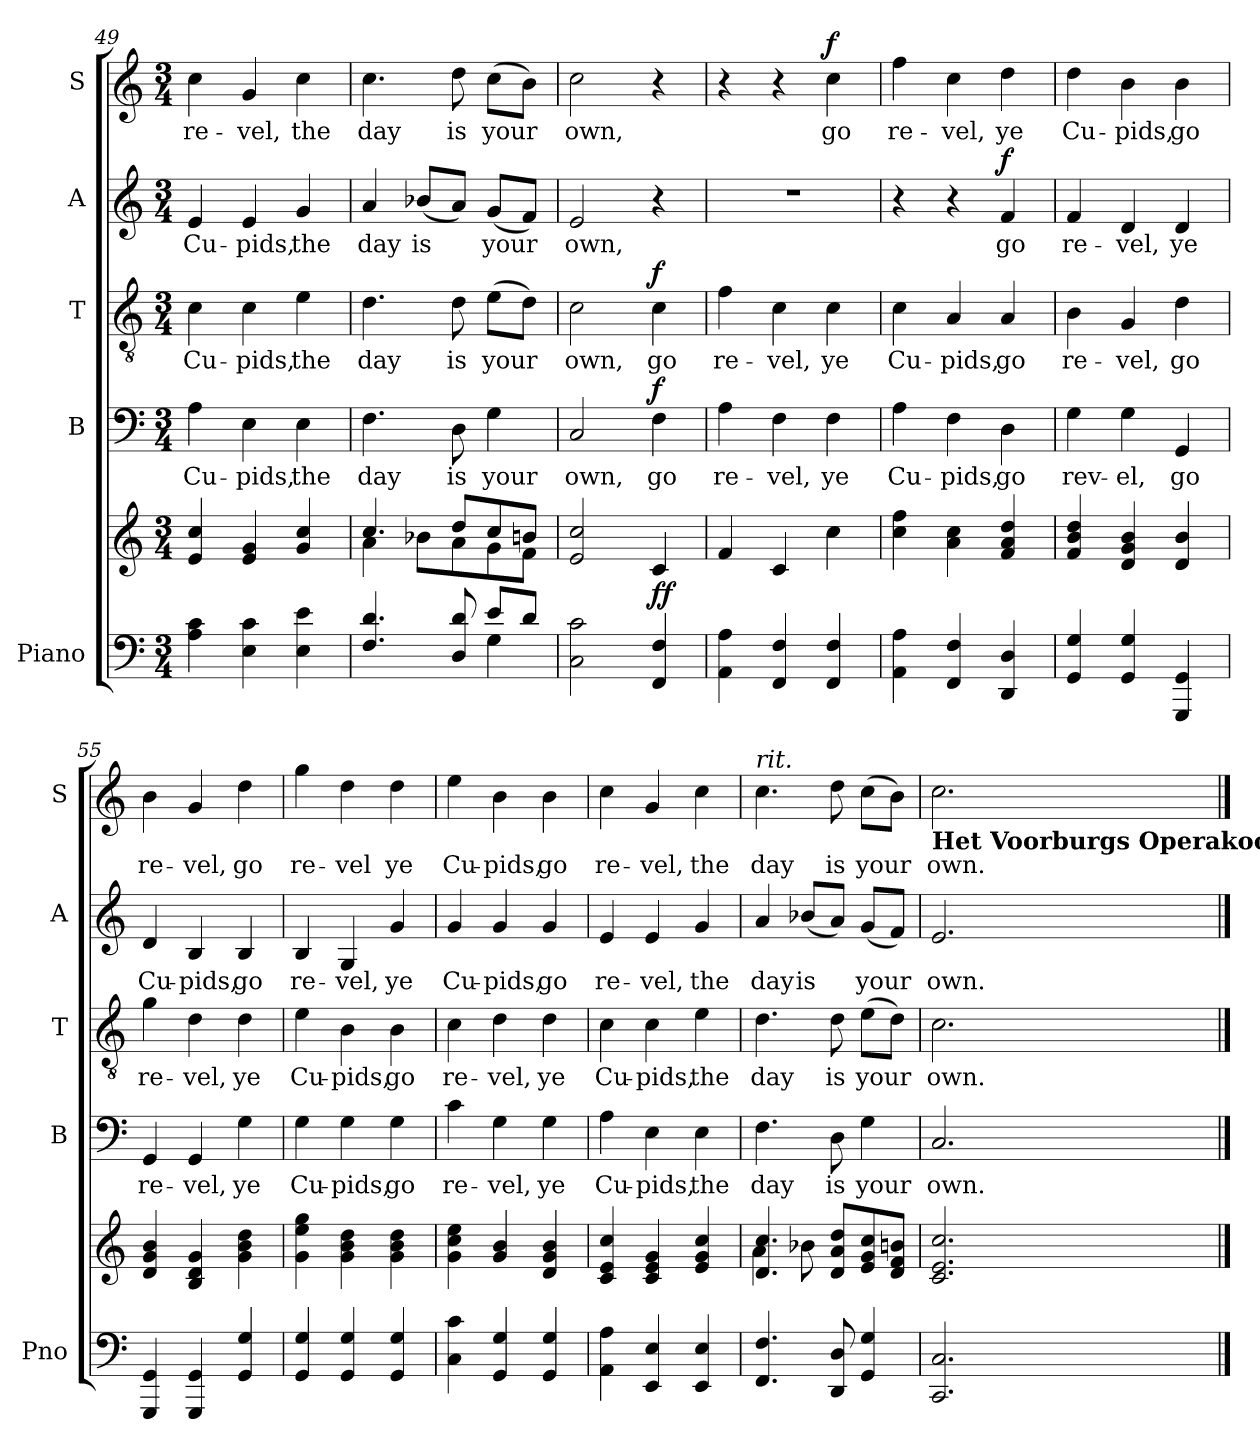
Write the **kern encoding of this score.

**kern	**kern	**dynam	**kern	**text	**dynam	**kern	**text	**dynam	**kern	**text	**dynam	**kern	**text	**dynam
*part5	*part5	*part5	*part4	*part4	*part4	*part3	*part3	*part3	*part2	*part2	*part2	*part1	*part1	*part1
*staff6	*staff5	*staff5/6	*staff4	*staff4	*staff4	*staff3	*staff3	*staff3	*staff2	*staff2	*staff2	*staff1	*staff1	*staff1
*I"Piano	*	*	*I"B	*	*	*I"T	*	*	*I"A	*	*	*I"S	*	*
*I'Pno	*	*	*I'B	*	*	*I'T	*	*	*I'A	*	*	*I'S	*	*
*clefF4	*clefG2	*	*clefF4	*	*	*clefGv2	*	*	*clefG2	*	*	*clefG2	*	*
*k[]	*k[]	*	*k[]	*	*	*k[]	*	*	*k[]	*	*	*k[]	*	*
*M3/4	*M3/4	*	*M3/4	*	*	*M3/4	*	*	*M3/4	*	*	*M3/4	*	*
=49	=49	=49	=49	=49	=49	=49	=49	=49	=49	=49	=49	=49	=49	=49
!	!	!	!	!LO:LY:b	!	!	!LO:LY:b	!	!	!LO:LY:b	!	!	!LO:LY:b	!
4A\ 4c\	4e/ 4cc/	.	4A\	Cu-	.	4c\	Cu-	.	4e/	Cu-	.	4cc\	re-	.
!	!	!	!	!LO:LY:b	!	!	!LO:LY:b	!	!	!LO:LY:b	!	!	!LO:LY:b	!
4E\ 4c\	4e/ 4g/	.	4E\	-pids,	.	4c\	-pids,	.	4e/	-pids,	.	4g/	-vel,	.
!	!	!	!	!LO:LY:b	!	!	!LO:LY:b	!	!	!LO:LY:b	!	!	!LO:LY:b	!
4E\ 4e\	4g/ 4cc/	.	4E\	the	.	4e\	the	.	4g/	the	.	4cc\	the	.
=50	=50	=50	=50	=50	=50	=50	=50	=50	=50	=50	=50	=50	=50	=50
*^	*^	*	*	*	*	*	*	*	*	*	*	*	*	*
!	!	!	!	!	!	!LO:LY:b	!	!	!LO:LY:b	!	!	!LO:LY:b	!	!	!LO:LY:b	!
4.F/ 4.d/	2ryy	4.cc/	4a\	.	4.F\	day	.	4.d\	day	.	4a/	day	.	4.cc\	day	.
!	!	!	!	!	!	!	!	!	!	!	!	!LO:LY:b	!	!	!	!
.	.	.	8b-X\L	.	.	.	.	.	.	.	(<8b-X/L	is	.	.	.	.
!	!	!	!	!	!	!LO:LY:b	!	!	!LO:LY:b	!	!	!	!	!	!LO:LY:b	!
8D/ 8d/	.	8dd/L	8a\	.	8D\	is	.	8d\	is	.	8a/J)	.	.	8dd\	is	.
!	!	!	!	!	!	!LO:LY:b	!	!	!LO:LY:b	!	!	!LO:LY:b	!	!	!LO:LY:b	!
8e/L	4G\	8cc/	8g\	.	4G\	your	.	(>8e\L	your	.	(<8g/L	your	.	(>8cc\L	your	.
8d/J	.	8bn/J	8f\J	.	.	.	.	8d\J)	.	.	8f/J)	.	.	8b\J)	.	.
*v	*v	*	*	*	*	*	*	*	*	*	*	*	*	*	*	*
=51	=51	=51	=51	=51	=51	=51	=51	=51	=51	=51	=51	=51	=51	=51	=51
!	!	!	!	!	!LO:LY:b	!	!	!LO:LY:b	!	!	!LO:LY:b	!	!	!LO:LY:b	!
*	*v	*v	*	*	*	*	*	*	*	*	*	*	*	*	*
2C\ 2c\	2e/ 2cc/	.	2C/	own,	.	2c\	own,	.	2e/	own,	.	2cc\	own,	.
!	!	!LO:DY:a=2	!	!LO:LY:b	!	!	!LO:LY:b	!	!	!	!	!	!	!
!	!	!LO:DY:n=1:a	!	!	!LO:DY:a	!	!	!LO:DY:a	!	!	!	!	!	!
4FF/ 4F/	4c/	f f	4F\	go	f	4c\	go	f	4r	.	.	4r	.	.
=52	=52	=52	=52	=52	=52	=52	=52	=52	=52	=52	=52	=52	=52	=52
!	!	!	!	!LO:LY:b	!	!	!LO:LY:b	!	!	!	!	!	!	!
4AA\ 4A\	4f/	.	4A\	re-	.	4f\	re-	.	2.r	.	.	4r	.	.
!	!	!	!	!LO:LY:b	!	!	!LO:LY:b	!	!	!	!	!	!	!
4FF/ 4F/	4c/	.	4F\	-vel,	.	4c\	-vel,	.	.	.	.	4r	.	.
!	!	!	!	!LO:LY:b	!	!	!LO:LY:b	!	!	!	!	!	!LO:LY:b	!LO:DY:a
4FF/ 4F/	4cc\	.	4F\	ye	.	4c\	ye	.	.	.	.	4cc\	go	f
=53	=53	=53	=53	=53	=53	=53	=53	=53	=53	=53	=53	=53	=53	=53
!	!	!	!	!LO:LY:b	!	!	!LO:LY:b	!	!	!	!	!	!LO:LY:b	!
4AA\ 4A\	4cc\ 4ff\	.	4A\	Cu-	.	4c\	Cu-	.	4r	.	.	4ff\	re-	.
!	!	!	!	!LO:LY:b	!	!	!LO:LY:b	!	!	!	!	!	!LO:LY:b	!
4FF/ 4F/	4a\ 4cc\	.	4F\	-pids,	.	4A/	-pids,	.	4r	.	.	4cc\	-vel,	.
!	!	!	!	!LO:LY:b	!	!	!LO:LY:b	!	!	!LO:LY:b	!LO:DY:a	!	!LO:LY:b	!
4DD/ 4D/	4f/ 4a/ 4dd/	.	4D\	go	.	4A/	go	.	4f/	go	f	4dd\	ye	.
!!LO:PB:g=z
=54	=54	=54	=54	=54	=54	=54	=54	=54	=54	=54	=54	=54	=54	=54
!	!	!	!	!LO:LY:b	!	!	!LO:LY:b	!	!	!LO:LY:b	!	!	!LO:LY:b	!
4GG/ 4G/	4f/ 4b/ 4dd/	.	4G\	rev-	.	4B\	re-	.	4f/	re-	.	4dd\	Cu-	.
!	!	!	!	!LO:LY:b	!	!	!LO:LY:b	!	!	!LO:LY:b	!	!	!LO:LY:b	!
4GG/ 4G/	4d/ 4g/ 4b/	.	4G\	-el,	.	4G/	-vel,	.	4d/	-vel,	.	4b\	-pids,	.
!	!	!	!	!LO:LY:b	!	!	!LO:LY:b	!	!	!LO:LY:b	!	!	!LO:LY:b	!
4GGG/ 4GG/	4d/ 4b/	.	4GG/	go	.	4d\	go	.	4d/	ye	.	4b\	go	.
=55	=55	=55	=55	=55	=55	=55	=55	=55	=55	=55	=55	=55	=55	=55
!	!	!	!	!LO:LY:b	!	!	!LO:LY:b	!	!	!LO:LY:b	!	!	!LO:LY:b	!
4GGG/ 4GG/	4d/ 4g/ 4b/	.	4GG/	re-	.	4g\	re-	.	4d/	Cu-	.	4b\	re-	.
!	!	!	!	!LO:LY:b	!	!	!LO:LY:b	!	!	!LO:LY:b	!	!	!LO:LY:b	!
4GGG/ 4GG/	4B/ 4d/ 4g/	.	4GG/	-vel,	.	4d\	-vel,	.	4B/	-pids,	.	4g/	-vel,	.
!	!	!	!	!LO:LY:b	!	!	!LO:LY:b	!	!	!LO:LY:b	!	!	!LO:LY:b	!
4GG/ 4G/	4g\ 4b\ 4dd\	.	4G\	ye	.	4d\	ye	.	4B/	go	.	4dd\	go	.
=56	=56	=56	=56	=56	=56	=56	=56	=56	=56	=56	=56	=56	=56	=56
!	!	!	!	!LO:LY:b	!	!	!LO:LY:b	!	!	!LO:LY:b	!	!	!LO:LY:b	!
4GG/ 4G/	4g\ 4ee\ 4gg\	.	4G\	Cu-	.	4e\	Cu-	.	4B/	re-	.	4gg\	re-	.
!	!	!	!	!LO:LY:b	!	!	!LO:LY:b	!	!	!LO:LY:b	!	!	!LO:LY:b	!
4GG/ 4G/	4g\ 4b\ 4dd\	.	4G\	-pids,	.	4B\	-pids,	.	4G/	-vel,	.	4dd\	-vel	.
!	!	!	!	!LO:LY:b	!	!	!LO:LY:b	!	!	!LO:LY:b	!	!	!LO:LY:b	!
4GG/ 4G/	4g\ 4b\ 4dd\	.	4G\	go	.	4B\	go	.	4g/	ye	.	4dd\	ye	.
=57	=57	=57	=57	=57	=57	=57	=57	=57	=57	=57	=57	=57	=57	=57
!	!	!	!	!LO:LY:b	!	!	!LO:LY:b	!	!	!LO:LY:b	!	!	!LO:LY:b	!
4C\ 4c\	4g\ 4cc\ 4ee\	.	4c\	re-	.	4c\	re-	.	4g/	Cu-	.	4ee\	Cu-	.
!	!	!	!	!LO:LY:b	!	!	!LO:LY:b	!	!	!LO:LY:b	!	!	!LO:LY:b	!
4GG/ 4G/	4g/ 4b/	.	4G\	-vel,	.	4d\	-vel,	.	4g/	-pids,	.	4b\	-pids,	.
!	!	!	!	!LO:LY:b	!	!	!LO:LY:b	!	!	!LO:LY:b	!	!	!LO:LY:b	!
4GG/ 4G/	4d/ 4g/ 4b/	.	4G\	ye	.	4d\	ye	.	4g/	go	.	4b\	go	.
=58	=58	=58	=58	=58	=58	=58	=58	=58	=58	=58	=58	=58	=58	=58
!	!	!	!	!LO:LY:b	!	!	!LO:LY:b	!	!	!LO:LY:b	!	!	!LO:LY:b	!
4AA\ 4A\	4c/ 4e/ 4cc/	.	4A\	Cu-	.	4c\	Cu-	.	4e/	re-	.	4cc\	re-	.
!	!	!	!	!LO:LY:b	!	!	!LO:LY:b	!	!	!LO:LY:b	!	!	!LO:LY:b	!
4EE/ 4E/	4c/ 4e/ 4g/	.	4E\	-pids,	.	4c\	-pids,	.	4e/	-vel,	.	4g/	-vel,	.
!	!	!	!	!LO:LY:b	!	!	!LO:LY:b	!	!	!LO:LY:b	!	!	!LO:LY:b	!
4EE/ 4E/	4e/ 4g/ 4cc/	.	4E\	the	.	4e\	the	.	4g/	the	.	4cc\	the	.
=59	=59	=59	=59	=59	=59	=59	=59	=59	=59	=59	=59	=59	=59	=59
*	*^	*	*	*	*	*	*	*	*	*	*	*	*	*
!	!	!	!	!	!	!	!	!	!	!	!	!	!LO:TX:a:i:t=rit.	!	!
!	!	!	!	!	!LO:LY:b	!	!	!LO:LY:b	!	!	!LO:LY:b	!	!	!LO:LY:b	!
4.FF/ 4.F/	4.d/ 4.cc/	4a\	.	4.F\	day	.	4.d\	day	.	4a/	day	.	4.cc\	day	.
!	!	!	!	!	!	!	!	!	!	!	!LO:LY:b	!	!	!	!
.	.	8b-X\	.	.	.	.	.	.	.	(<8b-X/L	is	.	.	.	.
!	!	!	!	!	!LO:LY:b	!	!	!LO:LY:b	!	!	!	!	!	!LO:LY:b	!
8DD/ 8D/	8d/ 8a/ 8dd/L	4.ryy	.	8D\	is	.	8d\	is	.	8a/J)	.	.	8dd\	is	.
!	!	!	!	!	!LO:LY:b	!	!	!LO:LY:b	!	!	!LO:LY:b	!	!	!LO:LY:b	!
4GG/ 4G/	8e/ 8g/ 8cc/	.	.	4G\	your	.	(>8e\L	your	.	(<8g/L	your	.	(>8cc\L	your	.
.	8d/ 8f/ 8bn/J	.	.	.	.	.	8d\J)	.	.	8f/J)	.	.	8b\J)	.	.
*	*v	*v	*	*	*	*	*	*	*	*	*	*	*	*	*
=60	=60	=60	=60	=60	=60	=60	=60	=60	=60	=60	=60	=60	=60	=60
!	!	!	!	!	!	!	!	!	!	!	!	!LO:TX:b:B:t=Het Voorburgs Operakoor	!	!
!	!	!	!	!LO:LY:b	!	!	!LO:LY:b	!	!	!LO:LY:b	!	!	!LO:LY:b	!
2.CC/ 2.C/	2.c/ 2.e/ 2.cc/	.	2.C/	own.	.	2.c\	own.	.	2.e/	own.	.	2.cc\	own.	.
==	==	==	==	==	==	==	==	==	==	==	==	==	==	==
*-	*-	*-	*-	*-	*-	*-	*-	*-	*-	*-	*-	*-	*-	*-
